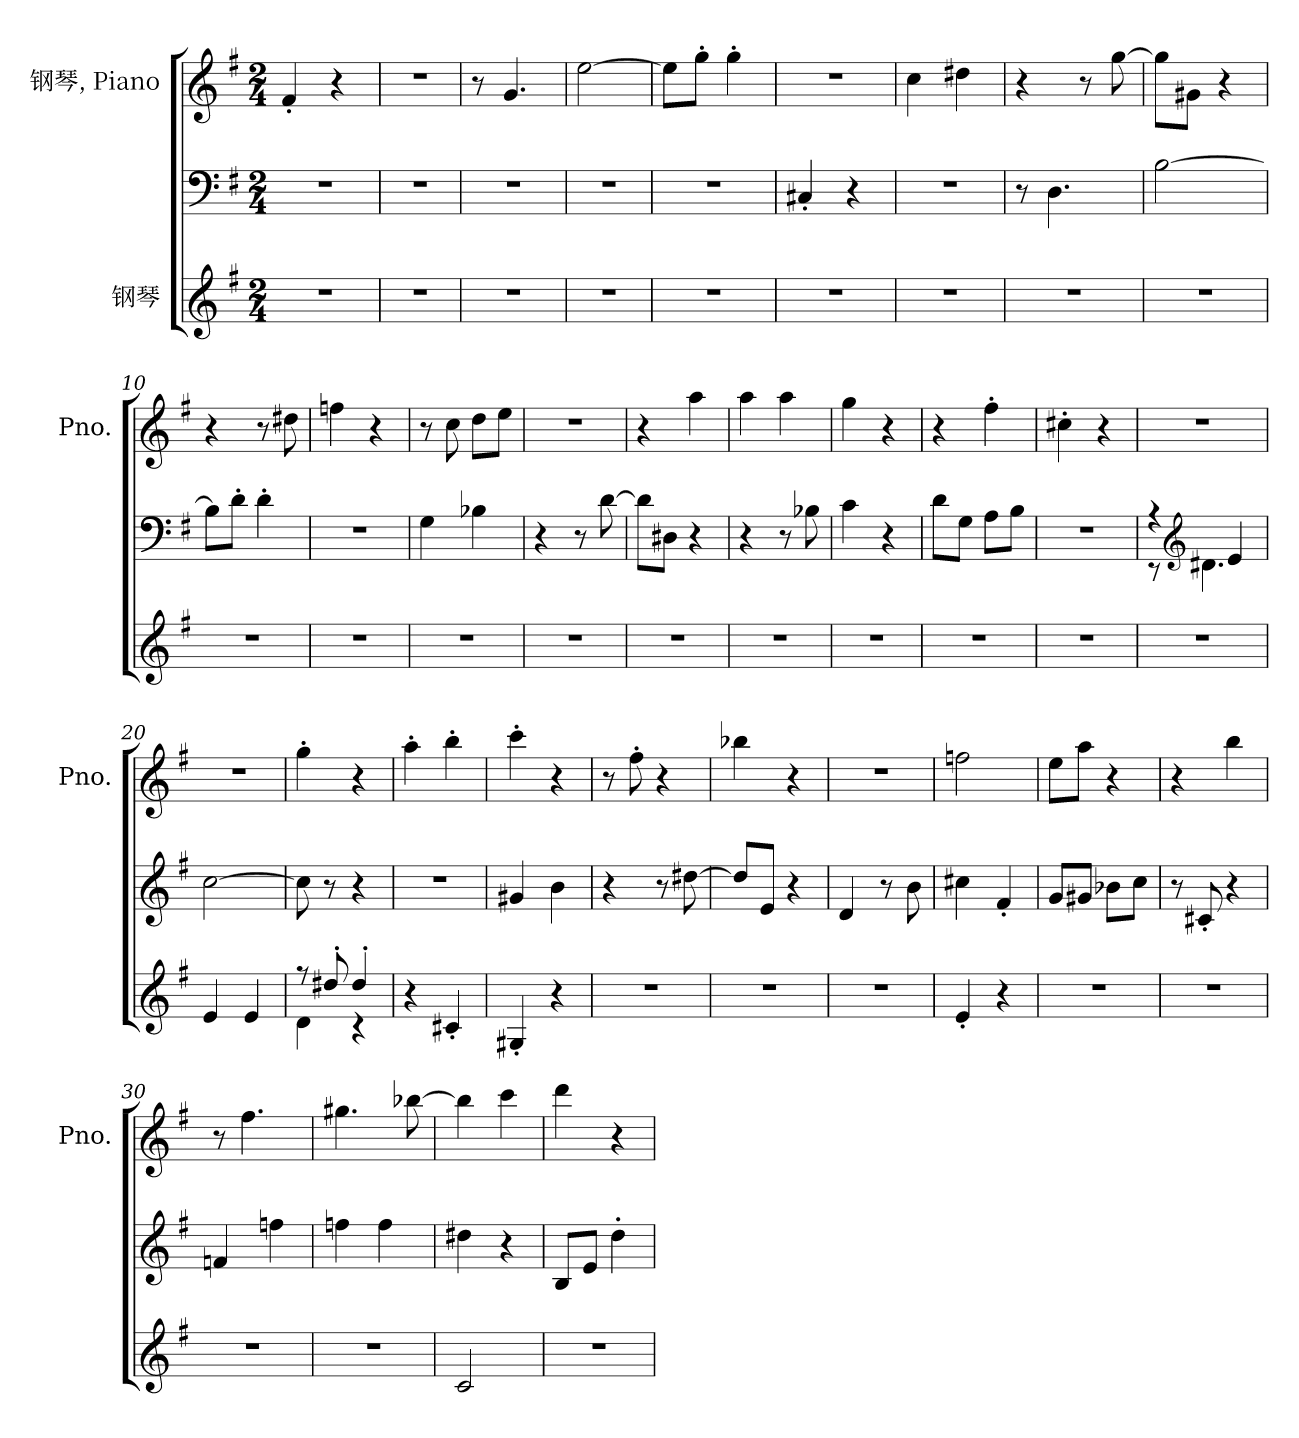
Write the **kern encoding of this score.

**kern	**kern	**kern
*part2	*part2	*part1
*staff3	*staff2	*staff1
*I"钢琴	*	*I"钢琴, Piano
*	*	*I'Pno.
*clefG2	*clefF4	*clefG2
*k[f#]	*k[f#]	*k[f#]
*M2/4	*M2/4	*M2/4
*MM144	*MM144	*MM144
=1	=1	=1
2r	2r	4f#'/
.	.	4r
=2	=2	=2
2r	2r	2r
=3	=3	=3
2r	2r	8r
.	.	4.g/
=4	=4	=4
2r	2r	[2ee\
=5	=5	=5
2r	2r	8ee\L]
.	.	8gg'\J
.	.	4gg'\
=6	=6	=6
2r	4C#X'/	2r
.	4r	.
=7	=7	=7
2r	2r	4cc\
.	.	4dd#X\
=8	=8	=8
2r	8r	4r
.	4.D\	.
.	.	8r
.	.	[8gg\
=9	=9	=9
2r	[2B\	8gg\L]
.	.	8g#X\J
.	.	4r
=10	=10	=10
2r	8B\L]	4r
.	8d'\J	.
.	4d'\	8r
.	.	8dd#X\
!!LO:LB:g=z
=11	=11	=11
2r	2r	4ffn\
.	.	4r
=12	=12	=12
2r	4G\	8r
.	.	8cc\
.	4B-X\	8dd\L
.	.	8ee\J
=13	=13	=13
2r	4r	2r
.	8r	.
.	[8d\	.
=14	=14	=14
2r	8d\L]	4r
.	8D#X\J	.
.	4r	4aa\
=15	=15	=15
2r	4r	4aa\
.	8r	4aa\
.	8B-X\	.
=16	=16	=16
2r	4c\	4gg\
.	4r	4r
=17	=17	=17
2r	8d\L	4r
.	8G\J	.
.	8A\L	4ff#'\
.	8B\J	.
=18	=18	=18
2r	2r	4cc#X'\
.	.	4r
=19	=19	=19
*	*^	*
2r	4r	8r	2r
*	*clefG2	*	*
.	.	4.d#X\	.
.	4e/	.	.
*	*v	*v	*
!!LO:LB:g=z
=20	=20	=20
4e/	[2cc\	2r
4e/	.	.
=21	=21	=21
*^	*	*
8r	4d\	8cc\]	4gg'\
8dd#X'/	.	8r	.
4dd#'/	4r	4r	4r
*v	*v	*	*
=22	=22	=22
4r	2r	4aa'\
4c#X'/	.	4bb'\
=23	=23	=23
4G#X'/	4g#X/	4ccc'\
4r	4b\	4r
=24	=24	=24
2r	4r	8r
.	.	8ff#'\
.	8r	4r
.	[8dd#X\	.
=25	=25	=25
2r	8dd#/L]	4bb-X\
.	8e/J	.
.	4r	4r
=26	=26	=26
2r	4d/	2r
.	8r	.
.	8b\	.
=27	=27	=27
4e'/	4cc#X\	2ffn\
4r	4f#'/	.
=28	=28	=28
2r	8g/L	8ee\L
.	8g#X/J	8aa\J
.	8b-X\L	4r
.	8cc\J	.
!!LO:LB:g=z
=29	=29	=29
2r	8r	4r
.	8c#X'/	.
.	4r	4bb\
=30	=30	=30
2r	4fn/	8r
.	.	4.ff#\
.	4ffn\	.
=31	=31	=31
2r	4ffn\	4.gg#X\
.	4ff\	.
.	.	[8bb-X\
=32	=32	=32
2c/	4dd#X\	4bb-\]
.	4r	4ccc\
=33	=33	=33
2r	8B/L	4ddd\
.	8e/J	.
.	4dd'\	4r
=	=	=
*-	*-	*-
